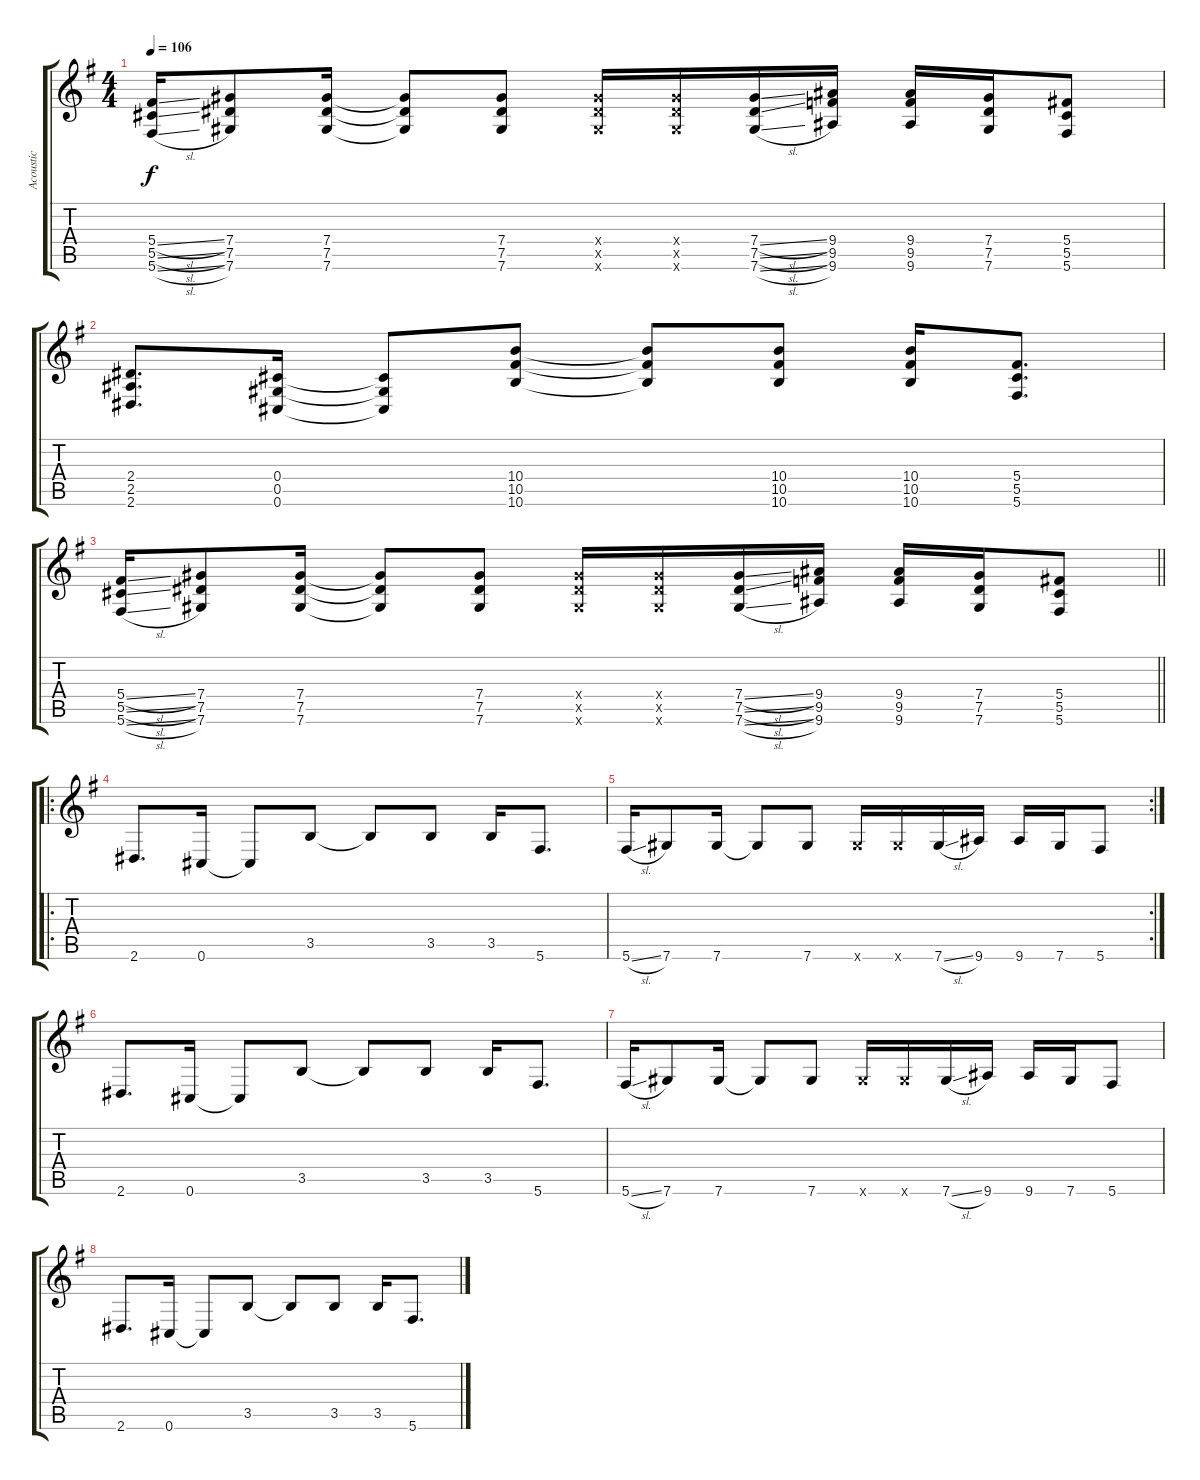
\track ("Acoustic" "Acoustic") {instrument acousticguitarsteel}
\staff {score tabs}
\tuning (Eb4 Bb3 Gb3 Db3 Ab2 Db2) {hide}
\ts (4 4)
\tempo 106
\clef g2
\ks g
(5.4{sl} 5.5{sl} 5.6{sl}).16{dy f} (7.4 7.5 7.6).8 (7.4 7.5 7.6).16 (7.4{t} 7.5{t} 7.6{t}).8 (7.4 7.5 7.6).8 (7.4{x} 7.5{x} 7.6{x}).16 (7.4{x} 7.5{x} 7.6{x}).16 (7.4{sl} 7.5{sl} 7.6{sl}).16 (9.4 9.5 9.6).16 (9.4 9.5 9.6).16 (7.4 7.5 7.6).16 (5.4 5.5 5.6).8 |
(2.4 2.5 2.6).8{d} (0.4 0.5 0.6).16 (0.4{t} 0.5{t} 0.6{t}).8 (10.4 10.5 10.6).8 (10.4{t} 10.5{t} 10.6{t}).8 (10.4 10.5 10.6).8 (10.4 10.5 10.6).16 (5.4 5.5 5.6).8{d} |
\barLineRight lightlight
(5.4{sl} 5.5{sl} 5.6{sl}).16 (7.4 7.5 7.6).8 (7.4 7.5 7.6).16 (7.4{t} 7.5{t} 7.6{t}).8 (7.4 7.5 7.6).8 (7.4{x} 7.5{x} 7.6{x}).16 (7.4{x} 7.5{x} 7.6{x}).16 (7.4{sl} 7.5{sl} 7.6{sl}).16 (9.4 9.5 9.6).16 (9.4 9.5 9.6).16 (7.4 7.5 7.6).16 (5.4 5.5 5.6).8 |
\ro
2.6.8{d} 0.6.16 0.6{t}.8 3.5.8 3.5{t}.8 3.5.8 3.5.16 5.6.8{d} |
\rc 2
5.6{sl}.16 7.6.8 7.6.16 7.6{t}.8 7.6.8 7.6{x}.16 7.6{x}.16 7.6{sl}.16 9.6.16 9.6.16 7.6.16 5.6.8 |
2.6.8{d} 0.6.16 0.6{t}.8 3.5.8 3.5{t}.8 3.5.8 3.5.16 5.6.8{d} |
5.6{sl}.16 7.6.8 7.6.16 7.6{t}.8 7.6.8 7.6{x}.16 7.6{x}.16 7.6{sl}.16 9.6.16 9.6.16 7.6.16 5.6.8 |
2.6.8{d} 0.6.16 0.6{t}.8 3.5.8 3.5{t}.8 3.5.8 3.5.16 5.6.8{d}
